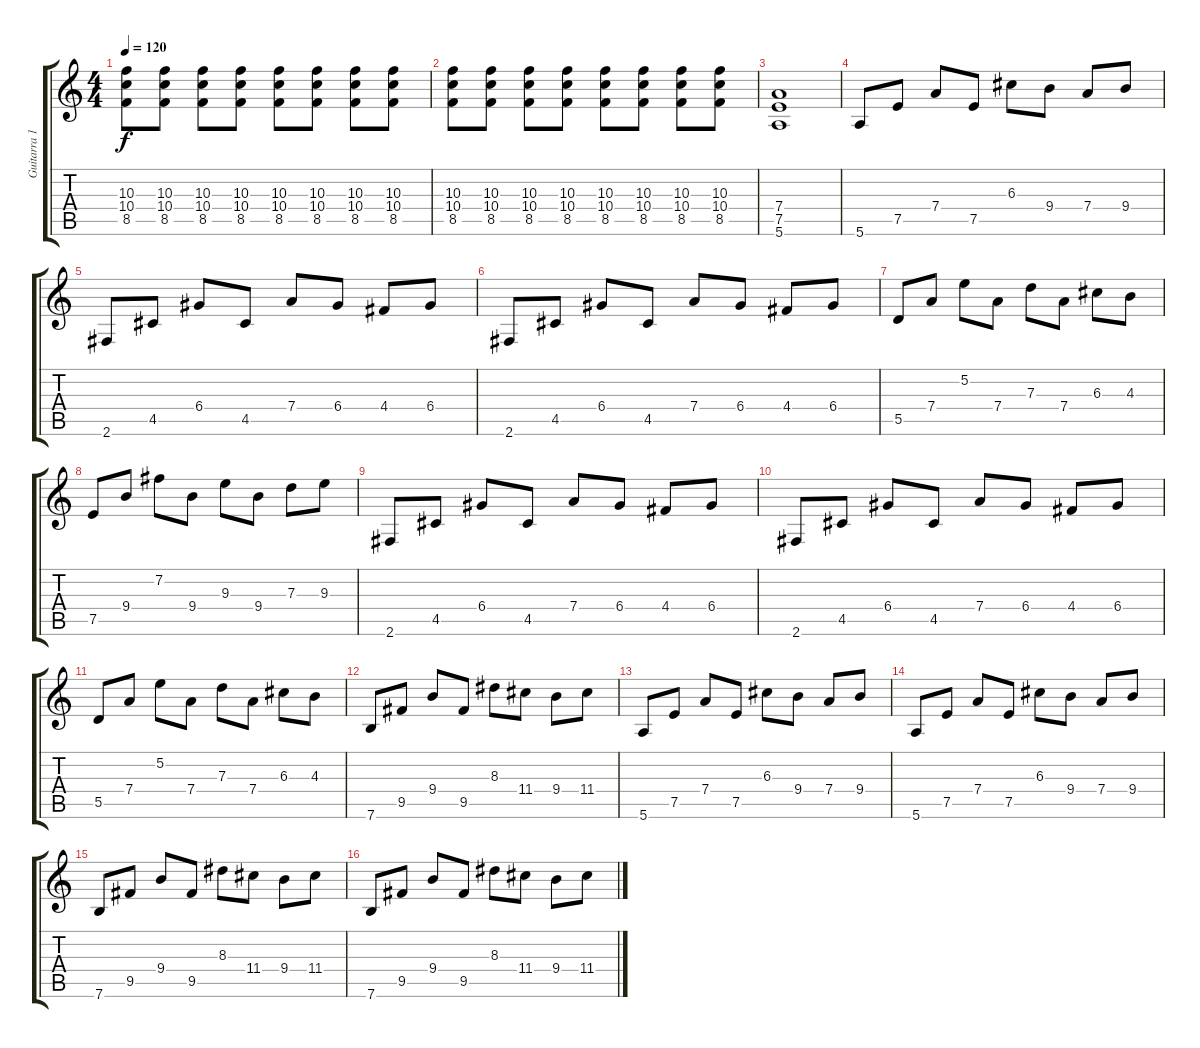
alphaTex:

\track ("Guitarra 1" "Guitarra 1") {instrument electricguitarmuted}
\staff {score tabs}
\tuning (E4 B3 G3 D3 A2 E2) {hide}
\ts (4 4)
\tempo 120
\clef g2
\ks c
(10.3 10.4 8.5).8{dy f} (10.3 10.4 8.5).8 (10.3 10.4 8.5).8 (10.3 10.4 8.5).8 (10.3 10.4 8.5).8 (10.3 10.4 8.5).8 (10.3 10.4 8.5).8 (10.3 10.4 8.5).8 |
(10.3 10.4 8.5).8 (10.3 10.4 8.5).8 (10.3 10.4 8.5).8 (10.3 10.4 8.5).8 (10.3 10.4 8.5).8 (10.3 10.4 8.5).8 (10.3 10.4 8.5).8 (10.3 10.4 8.5).8 |
(7.4 7.5 5.6).1 |
5.6.8{volume 16 balance 16 instrument electricguitarmuted} 7.5.8 7.4.8 7.5.8 6.3.8 9.4.8 7.4.8 9.4.8 |
2.6.8 4.5.8 6.4.8 4.5.8 7.4.8 6.4.8 4.4.8 6.4.8 |
2.6.8 4.5.8 6.4.8 4.5.8 7.4.8 6.4.8 4.4.8 6.4.8 |
5.5.8 7.4.8 5.2.8 7.4.8 7.3.8 7.4.8 6.3.8 4.3.8 |
7.5.8 9.4.8 7.2.8 9.4.8 9.3.8 9.4.8 7.3.8 9.3.8 |
2.6.8 4.5.8 6.4.8 4.5.8 7.4.8 6.4.8 4.4.8 6.4.8 |
2.6.8 4.5.8 6.4.8 4.5.8 7.4.8 6.4.8 4.4.8 6.4.8 |
5.5.8 7.4.8 5.2.8 7.4.8 7.3.8 7.4.8 6.3.8 4.3.8 |
7.6.8 9.5.8 9.4.8 9.5.8 8.3.8 11.4.8 9.4.8 11.4.8 |
5.6.8 7.5.8 7.4.8 7.5.8 6.3.8 9.4.8 7.4.8 9.4.8 |
5.6.8 7.5.8 7.4.8 7.5.8 6.3.8 9.4.8 7.4.8 9.4.8 |
7.6.8 9.5.8 9.4.8 9.5.8 8.3.8 11.4.8 9.4.8 11.4.8 |
7.6.8 9.5.8 9.4.8 9.5.8 8.3.8 11.4.8 9.4.8 11.4.8
